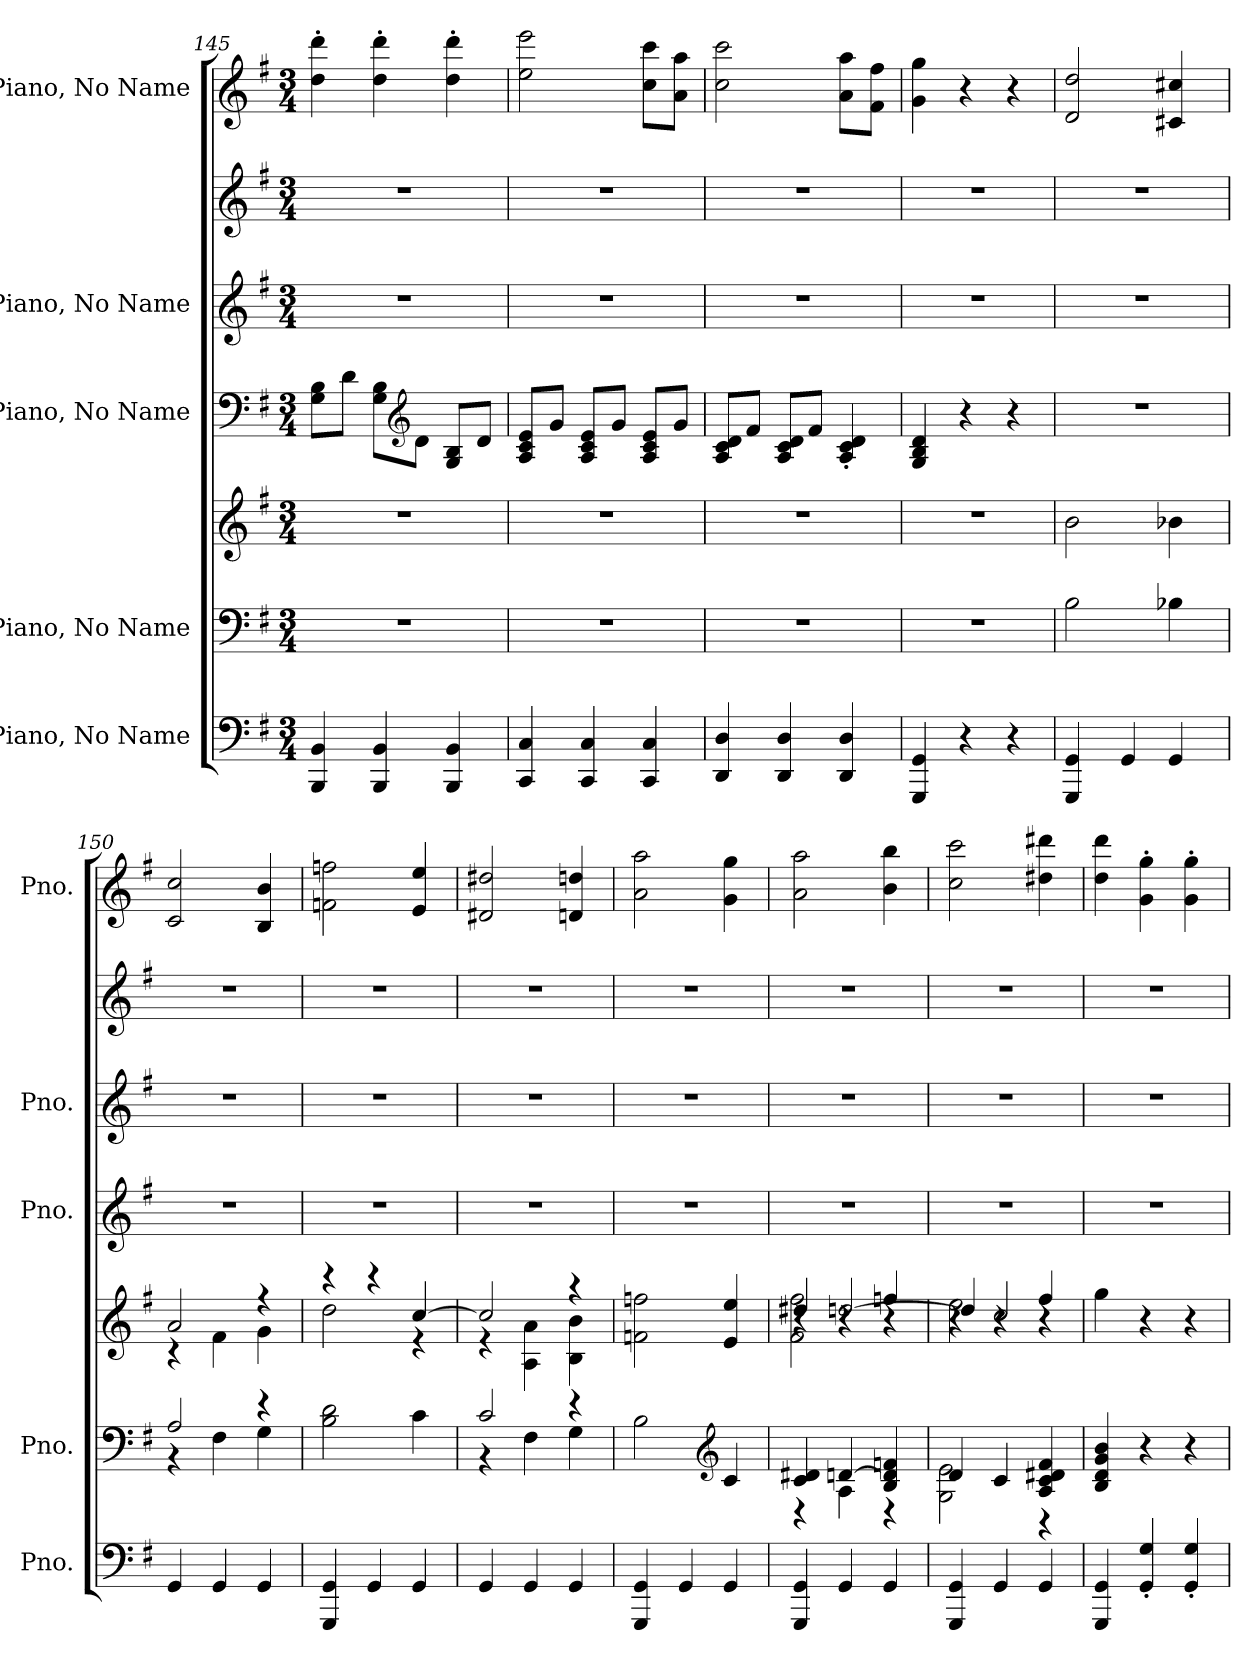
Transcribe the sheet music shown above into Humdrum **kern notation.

**kern	**kern	**kern	**kern	**kern	**kern	**kern
*part5	*part4	*part4	*part3	*part2	*part2	*part1
*staff7	*staff6	*staff5	*staff4	*staff3	*staff2	*staff1
*I"Piano, No Name	*I"Piano, No Name	*	*I"Piano, No Name	*I"Piano, No Name	*	*I"Piano, No Name
*I'Pno.	*I'Pno.	*	*I'Pno.	*I'Pno.	*	*I'Pno.
*clefF4	*clefF4	*clefG2	*clefF4	*clefG2	*clefG2	*clefG2
*k[f#]	*k[f#]	*k[f#]	*k[f#]	*k[f#]	*k[f#]	*k[f#]
*M3/4	*M3/4	*M3/4	*M3/4	*M3/4	*M3/4	*M3/4
=145	=145	=145	=145	=145	=145	=145
4BBB/ 4BB/	2.r	2.r	8G\ 8B\L	2.r	2.r	4dd\' 4ddd\'
.	.	.	8d\J	.	.	.
4BBB/ 4BB/	.	.	8G\ 8B\L	.	.	4dd\' 4ddd\'
*	*	*	*clefG2	*	*	*
.	.	.	8d\J	.	.	.
4BBB/ 4BB/	.	.	8G/ 8B/L	.	.	4dd\' 4ddd\'
.	.	.	8d/J	.	.	.
=146	=146	=146	=146	=146	=146	=146
4CC/ 4C/	2.r	2.r	8A/ 8c/ 8e/L	2.r	2.r	2ee\ 2eee\
.	.	.	8g/J	.	.	.
4CC/ 4C/	.	.	8A/ 8c/ 8e/L	.	.	.
.	.	.	8g/J	.	.	.
4CC/ 4C/	.	.	8A/ 8c/ 8e/L	.	.	8cc\ 8ccc\L
.	.	.	8g/J	.	.	8a\ 8aa\J
=147	=147	=147	=147	=147	=147	=147
4DD/ 4D/	2.r	2.r	8A/ 8c/ 8d/L	2.r	2.r	2cc\ 2ccc\
.	.	.	8f#/J	.	.	.
4DD/ 4D/	.	.	8A/ 8c/ 8d/L	.	.	.
.	.	.	8f#/J	.	.	.
4DD/ 4D/	.	.	4A/' 4c/' 4d/'	.	.	8a\ 8aa\L
.	.	.	.	.	.	8f#\ 8ff#\J
=148	=148	=148	=148	=148	=148	=148
*	*	*	*	*	*	*MM149
4GGG/ 4GG/	2.r	2.r	4G/ 4B/ 4d/	2.r	2.r	4g\ 4gg\
4r	.	.	4r	.	.	4r
4r	.	.	4r	.	.	4r
=149	=149	=149	=149	=149	=149	=149
*	*	*	*	*	*	*^
4GGG/ 4GG/	2B\	2b\	2.r	2.r	2.r	2d/ 2dd/	48ryy
*	*	*	*	*	*	*MM150	*
.	.	.	.	.	.	.	3%2ryy
4GG/	.	.	.	.	.	.	.
4GG/	4B-X\	4b-X\	.	.	.	4c#X/ 4cc#X/	.
.	.	.	.	.	.	.	24.ryy
*	*	*	*	*	*	*v	*v
=150	=150	=150	=150	=150	=150	=150
*	*^	*^	*	*	*	*
4GG/	2A/	4r	2a/	4r	2.r	2.r	2.r	2c/ 2cc/
4GG/	.	4F#\	.	4f#\	.	.	.	.
4GG/	4r	4G\	4r	4g\	.	.	.	4B/ 4b/
*	*v	*v	*	*	*	*	*	*
!!LO:PB:g=z
=151	=151	=151	=151	=151	=151	=151	=151
4GGG/ 4GG/	2B\ 2d\	4r	2dd\	2.r	2.r	2.r	2fn\ 2ffn\
4GG/	.	4r	.	.	.	.	.
4GG/	4c\	[4cc/	4r	.	.	.	4e/ 4ee/
=152	=152	=152	=152	=152	=152	=152	=152
*	*^	*	*	*	*	*	*
4GG/	2c/	4r	2cc/]	4r	2.r	2.r	2.r	2d#X/ 2dd#X/
4GG/	.	4F#\	.	4A\ 4a\	.	.	.	.
4GG/	4r	4G\	4r	4B\ 4b\	.	.	.	4dn/ 4ddn/
*	*v	*v	*	*	*	*	*	*
*	*	*v	*v	*	*	*	*
=153	=153	=153	=153	=153	=153	=153
4GGG/ 4GG/	2B\	2fn\ 2ffn\	2.r	2.r	2.r	2a\ 2aa\
4GG/	.	.	.	.	.	.
*	*clefG2	*	*	*	*	*
4GG/	4c/	4e/ 4ee/	.	.	.	4g\ 4gg\
=154	=154	=154	=154	=154	=154	=154
*	*^	*^	*	*	*	*
*	*	*	*	*^	*	*	*	*
4GGG/ 4GG/	4c/ 4d#X/	4r	4dd#X/	2f#\ 2ff#\	4r	2.r	2.r	2.r	2a\ 2aa\
4GG/	[4dn/	4A\	4r	.	[2ddn/	.	.	.	.
4GG/	4B/ 4d/] 4fn/	4r	4ffn/	4r	.	.	.	.	4b\ 4bb\
=155	=155	=155	=155	=155	=155	=155	=155	=155	=155
4GGG/ 4GG/	4d/	2G\ 2e\	4r	2ee\	4dd/]	2.r	2.r	2.r	2cc\ 2ccc\
4GG/	4c/	.	4r	.	2cc/	.	.	.	.
4GG/	4A/ 4c/ 4d#X/ 4f#/	4r	4ff#/	4r	.	.	.	.	4dd#X\ 4ddd#X\
*	*v	*v	*	*	*	*	*	*	*
*	*	*v	*v	*v	*	*	*	*
=156	=156	=156	=156	=156	=156	=156
4GGG/ 4GG/	4B/ 4d/ 4g/ 4b/	4gg\	2.r	2.r	2.r	4dd\ 4ddd\
4GG/' 4G/'	4r	4r	.	.	.	4g\' 4gg\'
4GG/' 4G/'	4r	4r	.	.	.	4g\' 4gg\'
=	=	=	=	=	=	=
*-	*-	*-	*-	*-	*-	*-
